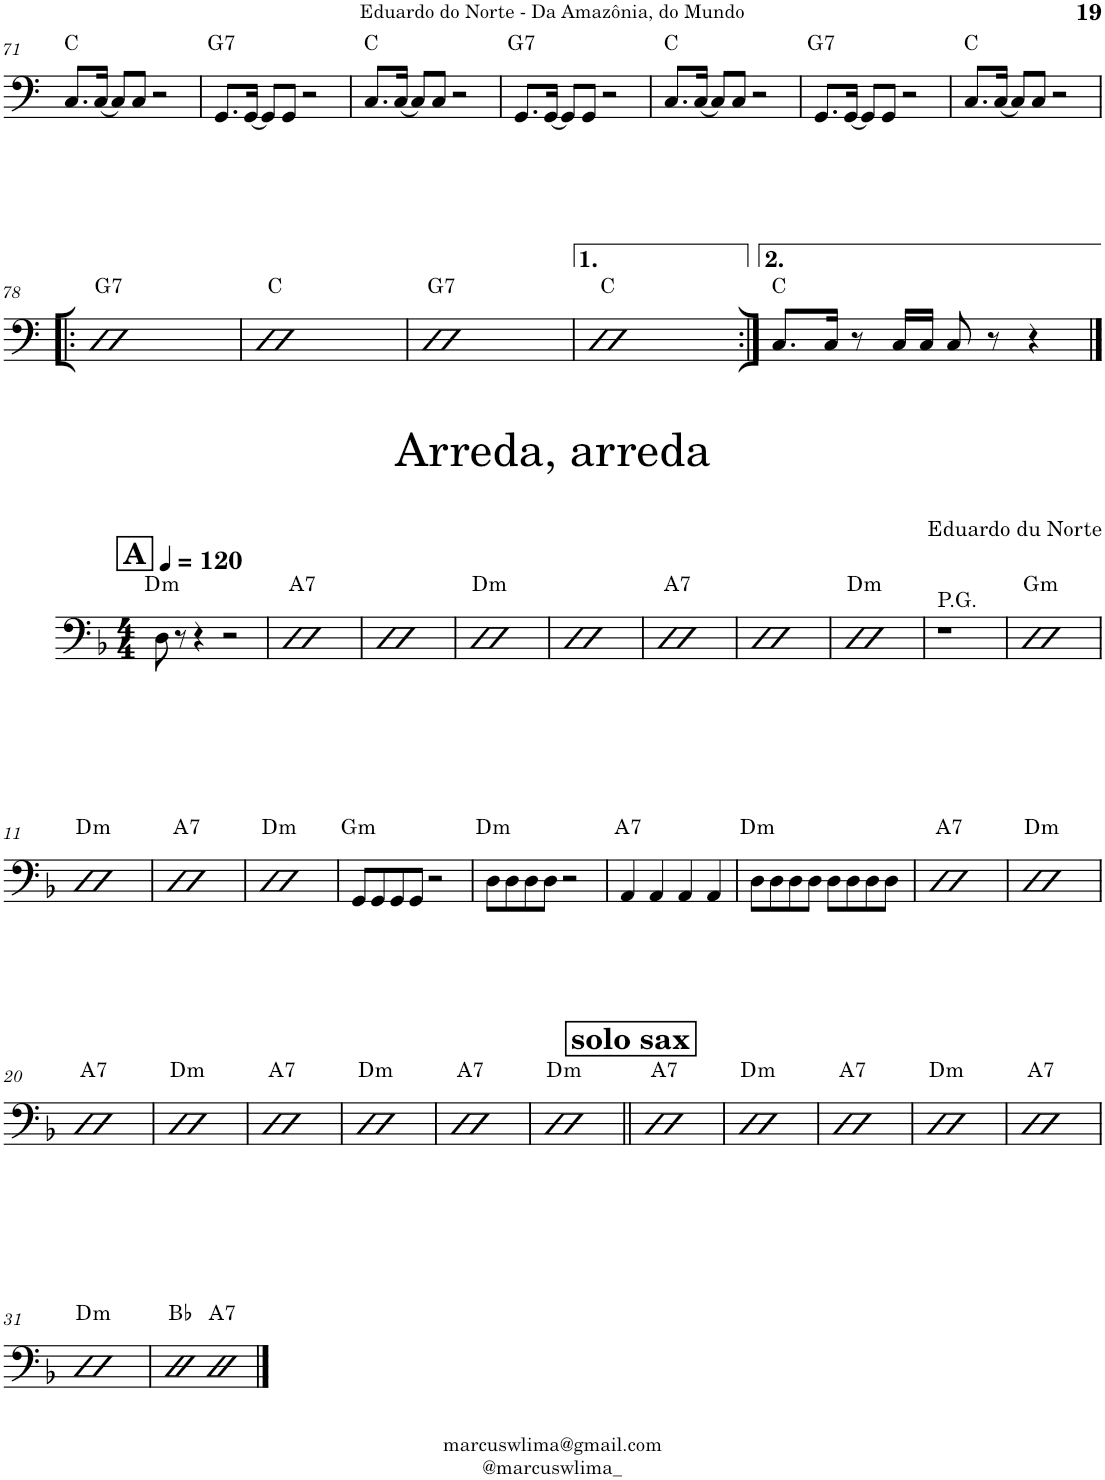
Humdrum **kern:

**kern	**harte
*part1	*part1
*staff1	*
*I"Electric Bass	*
*I'B.	*
!!LO:PB:g=z
*clefF4	*
*Trd7c12	*
*k[]	*
*M4/4	*
=71	=71
8.C/L	C:maj
(16C/Jk	.
8C/L)	.
8C/J	.
2r	.
=72	=72
!	!LO:H:kt=7
8.GG/L	G:7
[16GG/Jk	.
8GG/L]	.
8GG/J	.
2r	.
=73	=73
8.C/L	C:maj
(16C/Jk	.
8C/L)	.
8C/J	.
2r	.
=74	=74
!	!LO:H:kt=7
8.GG/L	G:7
[16GG/Jk	.
8GG/L]	.
8GG/J	.
2r	.
=75	=75
8.C/L	C:maj
(16C/Jk	.
8C/L)	.
8C/J	.
2r	.
=76	=76
!	!LO:H:kt=7
8.GG/L	G:7
[16GG/Jk	.
8GG/L]	.
8GG/J	.
2r	.
=77	=77
8.C/L	C:maj
(16C/Jk	.
8C/L)	.
8C/J	.
2r	.
!!LO:LB:g=z
=78!|:	=78!|:
!	!LO:H:kt=7
1D	G:7
=79	=79
1D	C:maj
=80	=80
!	!LO:H:kt=7
1D	G:7
=81	=81
1D	C:maj
=82:|!	=82:|!
8.C/L	C:maj
16C/Jk	.
8r	.
16C/LL	.
16C/JJ	.
8C/	.
8r	.
4r	.
!!LO:LB:g=z
==1	==1
!!LO:REH:place=s1:a:B:cj:fs=14:t=A
*k[b-]	*
*M4/4	*
*MM120	*
!	!LO:H:kt=m
8D\	D:min
8r	.
4r	.
2r	.
=2	=2
!	!LO:H:kt=7
1D	A:7
=3	=3
1D	.
=4	=4
!	!LO:H:kt=m
1D	D:min
=5	=5
1D	.
=6	=6
!	!LO:H:kt=7
1D	A:7
=7	=7
1D	.
=8	=8
!	!LO:H:kt=m
1D	D:min
=9	=9
!LO:TX:a:t=P.G.	!
1r	.
=10	=10
!	!LO:H:kt=m
1D	G:min
!!LO:LB:g=z
=11	=11
!	!LO:H:kt=m
1D	D:min
=12	=12
!	!LO:H:kt=7
1D	A:7
=13	=13
!	!LO:H:kt=m
1D	D:min
=14	=14
!	!LO:H:kt=m
8GG/L	G:min
8GG/	.
8GG/	.
8GG/J	.
2r	.
=15	=15
!	!LO:H:kt=m
8D\L	D:min
8D\	.
8D\	.
8D\J	.
2r	.
=16	=16
!	!LO:H:kt=7
4AA/	A:7
4AA/	.
4AA/	.
4AA/	.
=17	=17
!	!LO:H:kt=m
8D\L	D:min
8D\	.
8D\	.
8D\J	.
8D\L	.
8D\	.
8D\	.
8D\J	.
=18	=18
!	!LO:H:kt=7
1D	A:7
=19	=19
!	!LO:H:kt=m
1D	D:min
!!LO:LB:g=z
=20	=20
!	!LO:H:kt=7
1D	A:7
=21	=21
!	!LO:H:kt=m
1D	D:min
=22	=22
!	!LO:H:kt=7
1D	A:7
=23	=23
!	!LO:H:kt=m
1D	D:min
=24	=24
!	!LO:H:kt=7
1D	A:7
=25	=25
!	!LO:H:kt=m
1D	D:min
!!LO:REH:place=s1:a:B:cj:fs=14:t=solo sax
=26||	=26||
!	!LO:H:kt=7
1D	A:7
=27	=27
!	!LO:H:kt=m
1D	D:min
=28	=28
!	!LO:H:kt=7
1D	A:7
=29	=29
!	!LO:H:kt=m
1D	D:min
=30	=30
!	!LO:H:kt=7
1D	A:7
!!LO:LB:g=z
=31	=31
!	!LO:H:kt=m
1D	D:min
=32	=32
2D	Bb:maj
!	!LO:H:kt=7
2D	A:7
==	==
*-	*-
